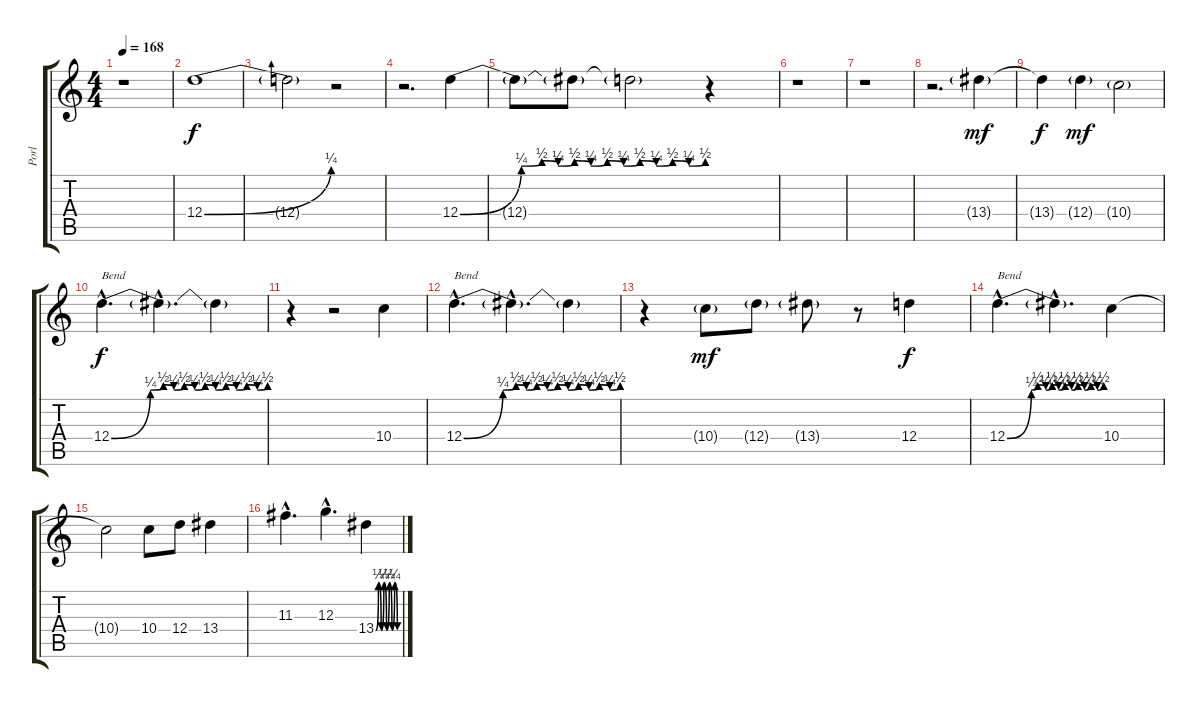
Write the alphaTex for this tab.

\track ("Porl" "Porl") {instrument acousticguitarnylon}
\staff {score tabs}
\tuning (E4 B3 G3 D3 A2 E2) {hide}
\ts (4 4)
\tempo 168
\clef g2
\ks c
r.1{dy f instrument acousticguitarnylon} |
12.4{be (bend 0 0 60 1)}.1{txt ""} |
12.4{t}.2 r.2 |
r.2{d} 12.4{be (custom 0 0 15 1 20 2 24 1 28 2 32 1 36 2 40 1 44 2 48 1 52 2 56 1 60 2)}.4{txt ""} |
12.4{t}.8 12.4{t}.8{txt ""} 12.4{t}.2 r.4 |
r.1 |
r.1 |
r.2{d} 13.4{g}.4{dy mf} |
13.4{t}.4{dy f} 12.4{g}.4{dy mf} 10.4{g}.2 |
12.4{be (custom 0 0 15 1 20 2 24 1 28 2 32 1 36 2 40 1 44 2 48 1 52 2 56 1 60 2) hac}.4{d txt "Bend" dy f} 12.4{hac t}.4{d txt ""} 12.4{t}.4 |
r.4 r.2 10.4.4 |
12.4{be (custom 0 0 15 1 20 2 24 1 28 2 32 1 36 2 40 1 44 2 48 1 52 2 56 1 60 2) hac}.4{d txt "Bend"} 12.4{hac t}.4{d txt ""} 12.4{t}.4 |
r.4 10.4{g}.8{dy mf} 12.4{g}.8 13.4{g}.8 r.8 12.4.4{dy f} |
12.4{be (custom 0 0 15 1 19 2 24 1 28 2 32 1 36 2 40 1 44 2 48 1 52 2 56 1 60 2) hac}.4{d txt "Bend"} 12.4{hac t}.4{d txt ""} 10.4.4 |
10.4{t}.2 10.4.8 12.4.8 13.4.4 |
11.3{hac}.4{d} 12.3{hac}.4{d} 13.4{be (custom 0 0 7 1 14 0 21 1 28 0 35 1 42 0 49 1 56 0 60 0)}.4{txt ""}
